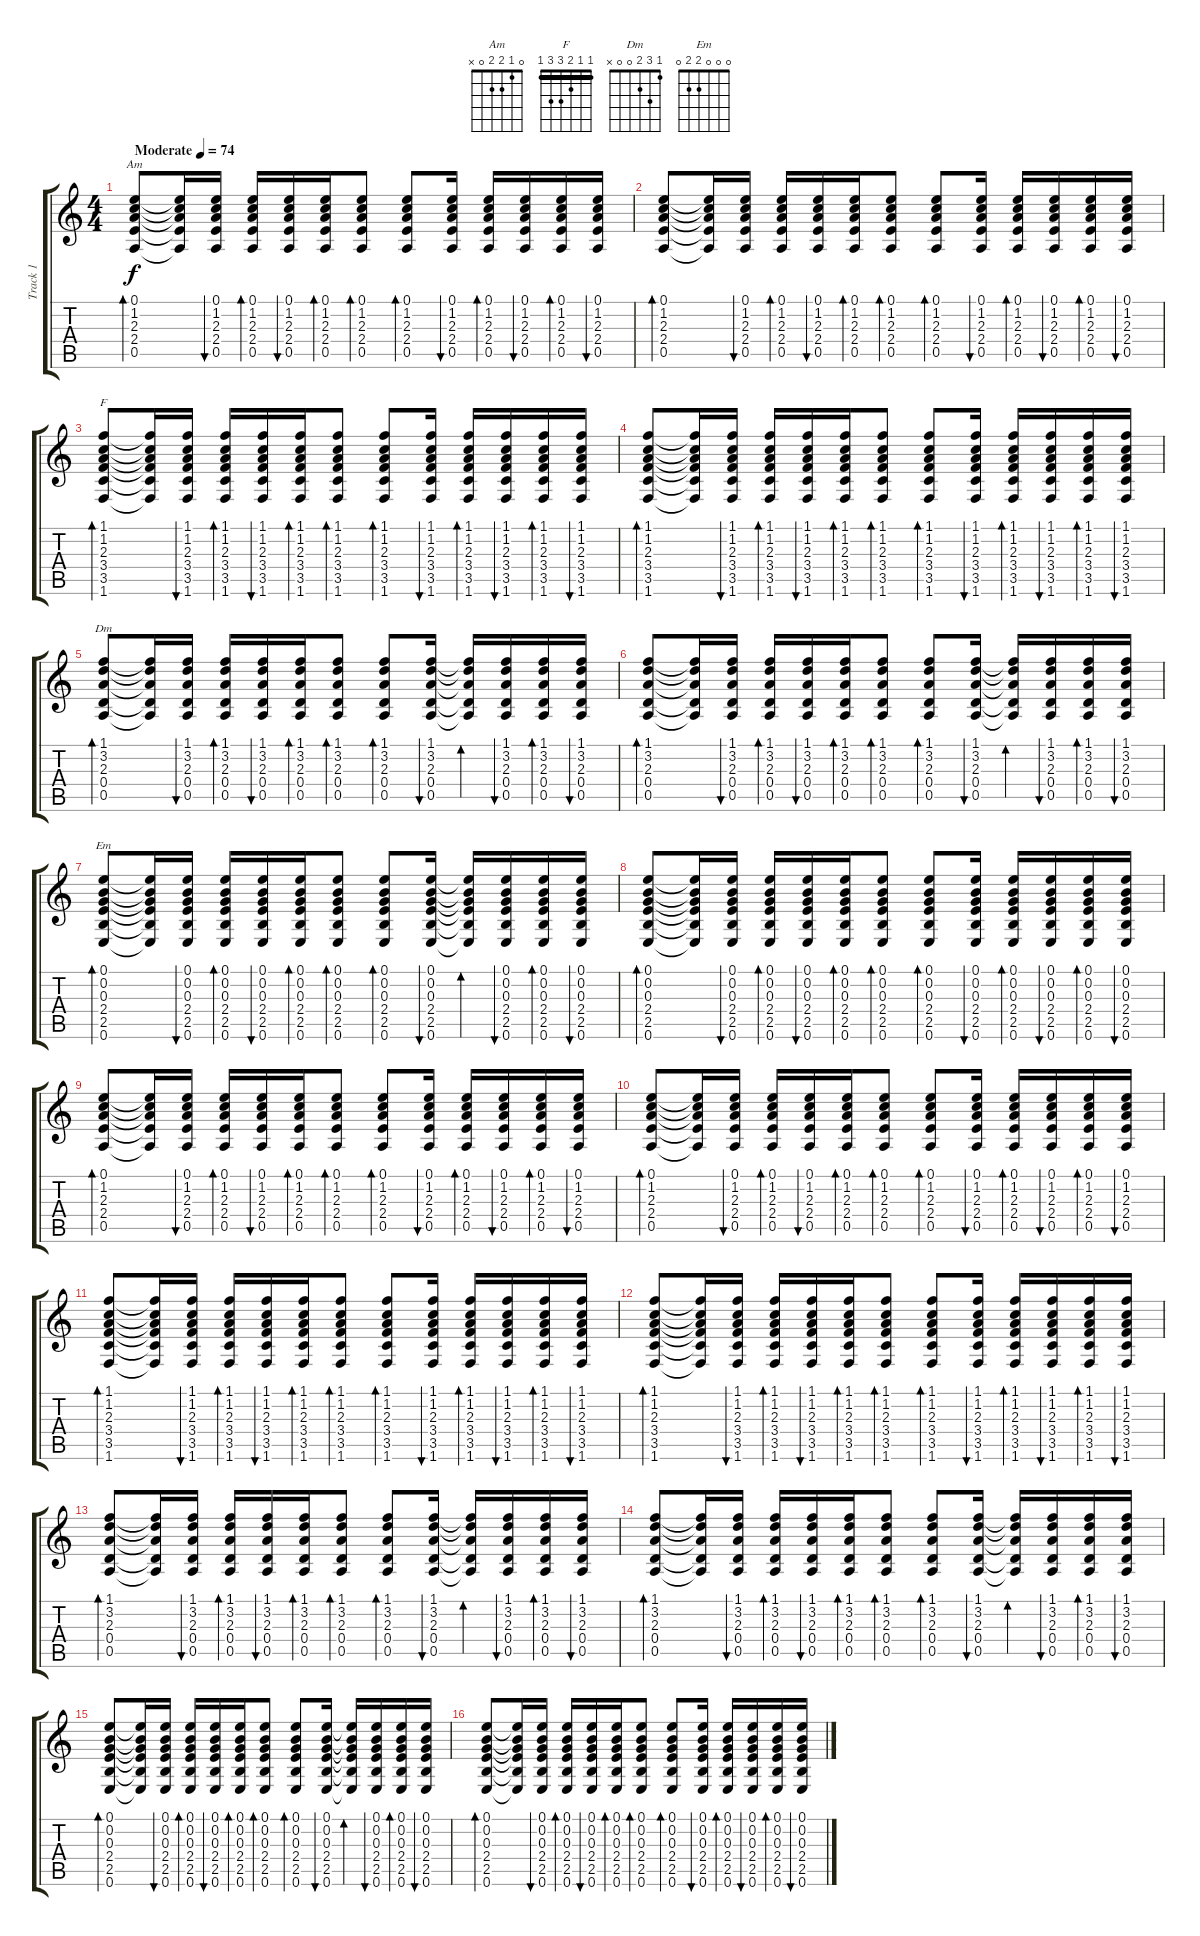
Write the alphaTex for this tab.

\track ("Track 1" "Track 1") {instrument electricguitarjazz}
\staff {score tabs}
\tuning (E4 B3 G3 D3 A2 E2) {hide}
\chord ("Am" 0 1 2 2 0 x)
\chord ("F" 1 1 2 3 3 1) {barre 1}
\chord ("Dm" 1 3 2 0 0 x)
\chord ("Em" 0 0 0 2 2 0)
\ts (4 4)
\tempo (74 "Moderate")
\clef g2
\ks c
(0.1 1.2 2.3 2.4 0.5).8{bd 60 ch "Am" dy f instrument electricguitarjazz} (0.1{t} 1.2{t} 2.3{t} 2.4{t} 0.5{t}).16 (0.1 1.2 2.3 2.4 0.5).16{bu 60} (0.1 1.2 2.3 2.4 0.5).16{bd 60} (0.1 1.2 2.3 2.4 0.5).16{bu 60} (0.1 1.2 2.3 2.4 0.5).16{bd 60} (0.1 1.2 2.3 2.4 0.5).8{bd 60} (0.1 1.2 2.3 2.4 0.5).8{bd 60} (0.1 1.2 2.3 2.4 0.5).16{bu 60} (0.1 1.2 2.3 2.4 0.5).16{bd 60} (0.1 1.2 2.3 2.4 0.5).16{bu 60} (0.1 1.2 2.3 2.4 0.5).16{bd 60} (0.1 1.2 2.3 2.4 0.5).16{bu 60} |
(0.1 1.2 2.3 2.4 0.5).8{bd 60} (0.1{t} 1.2{t} 2.3{t} 2.4{t} 0.5{t}).16 (0.1 1.2 2.3 2.4 0.5).16{bu 60} (0.1 1.2 2.3 2.4 0.5).16{bd 60} (0.1 1.2 2.3 2.4 0.5).16{bu 60} (0.1 1.2 2.3 2.4 0.5).16{bd 60} (0.1 1.2 2.3 2.4 0.5).8{bd 60} (0.1 1.2 2.3 2.4 0.5).8{bd 60} (0.1 1.2 2.3 2.4 0.5).16{bu 60} (0.1 1.2 2.3 2.4 0.5).16{bd 60} (0.1 1.2 2.3 2.4 0.5).16{bu 60} (0.1 1.2 2.3 2.4 0.5).16{bd 60} (0.1 1.2 2.3 2.4 0.5).16{bu 60} |
(1.1 1.2 2.3 3.4 3.5 1.6).8{bd 60 ch "F"} (1.1{t} 1.2{t} 2.3{t} 3.4{t} 3.5{t} 1.6{t}).16 (1.1 1.2 2.3 3.4 3.5 1.6).16{bu 60} (1.1 1.2 2.3 3.4 3.5 1.6).16{bd 60} (1.1 1.2 2.3 3.4 3.5 1.6).16{bu 60} (1.1 1.2 2.3 3.4 3.5 1.6).16{bd 60} (1.1 1.2 2.3 3.4 3.5 1.6).8{bd 60} (1.1 1.2 2.3 3.4 3.5 1.6).8{bd 60} (1.1 1.2 2.3 3.4 3.5 1.6).16{bu 60} (1.1 1.2 2.3 3.4 3.5 1.6).16{bd 60} (1.1 1.2 2.3 3.4 3.5 1.6).16{bu 60} (1.1 1.2 2.3 3.4 3.5 1.6).16{bd 60} (1.1 1.2 2.3 3.4 3.5 1.6).16{bu 60} |
(1.1 1.2 2.3 3.4 3.5 1.6).8{bd 60} (1.1{t} 1.2{t} 2.3{t} 3.4{t} 3.5{t} 1.6{t}).16 (1.1 1.2 2.3 3.4 3.5 1.6).16{bu 60} (1.1 1.2 2.3 3.4 3.5 1.6).16{bd 60} (1.1 1.2 2.3 3.4 3.5 1.6).16{bu 60} (1.1 1.2 2.3 3.4 3.5 1.6).16{bd 60} (1.1 1.2 2.3 3.4 3.5 1.6).8{bd 60} (1.1 1.2 2.3 3.4 3.5 1.6).8{bd 60} (1.1 1.2 2.3 3.4 3.5 1.6).16{bu 60} (1.1 1.2 2.3 3.4 3.5 1.6).16{bd 60} (1.1 1.2 2.3 3.4 3.5 1.6).16{bu 60} (1.1 1.2 2.3 3.4 3.5 1.6).16{bd 60} (1.1 1.2 2.3 3.4 3.5 1.6).16{bu 60} |
(1.1 3.2 2.3 0.4 0.5).8{bd 60 ch "Dm"} (1.1{t} 3.2{t} 2.3{t} 0.4{t} 0.5{t}).16 (1.1 3.2 2.3 0.4 0.5).16{bu 60} (1.1 3.2 2.3 0.4 0.5).16{bd 60} (1.1 3.2 2.3 0.4 0.5).16{bu 60} (1.1 3.2 2.3 0.4 0.5).16{bd 60} (1.1 3.2 2.3 0.4 0.5).8{bd 60} (1.1 3.2 2.3 0.4 0.5).8{bd 60} (1.1 3.2 2.3 0.4 0.5).16{bu 60} (1.1{t} 3.2{t} 2.3{t} 0.4{t} 0.5{t}).16{bd 60} (1.1 3.2 2.3 0.4 0.5).16{bu 60} (1.1 3.2 2.3 0.4 0.5).16{bd 60} (1.1 3.2 2.3 0.4 0.5).16{bu 60} |
(1.1 3.2 2.3 0.4 0.5).8{bd 60} (1.1{t} 3.2{t} 2.3{t} 0.4{t} 0.5{t}).16 (1.1 3.2 2.3 0.4 0.5).16{bu 60} (1.1 3.2 2.3 0.4 0.5).16{bd 60} (1.1 3.2 2.3 0.4 0.5).16{bu 60} (1.1 3.2 2.3 0.4 0.5).16{bd 60} (1.1 3.2 2.3 0.4 0.5).8{bd 60} (1.1 3.2 2.3 0.4 0.5).8{bd 60} (1.1 3.2 2.3 0.4 0.5).16{bu 60} (1.1{t} 3.2{t} 2.3{t} 0.4{t} 0.5{t}).16{bd 60} (1.1 3.2 2.3 0.4 0.5).16{bu 60} (1.1 3.2 2.3 0.4 0.5).16{bd 60} (1.1 3.2 2.3 0.4 0.5).16{bu 60} |
(0.1 0.2 0.3 2.4 2.5 0.6).8{bd 60 ch "Em"} (0.1{t} 0.2{t} 0.3{t} 2.4{t} 2.5{t} 0.6{t}).16 (0.1 0.2 0.3 2.4 2.5 0.6).16{bu 60} (0.1 0.2 0.3 2.4 2.5 0.6).16{bd 60} (0.1 0.2 0.3 2.4 2.5 0.6).16{bu 60} (0.1 0.2 0.3 2.4 2.5 0.6).16{bd 60} (0.1 0.2 0.3 2.4 2.5 0.6).8{bd 60} (0.1 0.2 0.3 2.4 2.5 0.6).8{bd 60} (0.1 0.2 0.3 2.4 2.5 0.6).16{bu 60} (0.1{t} 0.2{t} 0.3{t} 2.4{t} 2.5{t} 0.6{t}).16{bd 60} (0.1 0.2 0.3 2.4 2.5 0.6).16{bu 60} (0.1 0.2 0.3 2.4 2.5 0.6).16{bd 60} (0.1 0.2 0.3 2.4 2.5 0.6).16{bu 60} |
(0.1 0.2 0.3 2.4 2.5 0.6).8{bd 60} (0.1{t} 0.2{t} 0.3{t} 2.4{t} 2.5{t} 0.6{t}).16 (0.1 0.2 0.3 2.4 2.5 0.6).16{bu 60} (0.1 0.2 0.3 2.4 2.5 0.6).16{bd 60} (0.1 0.2 0.3 2.4 2.5 0.6).16{bu 60} (0.1 0.2 0.3 2.4 2.5 0.6).16{bd 60} (0.1 0.2 0.3 2.4 2.5 0.6).8{bd 60} (0.1 0.2 0.3 2.4 2.5 0.6).8{bd 60} (0.1 0.2 0.3 2.4 2.5 0.6).16{bu 60} (0.1 0.2 0.3 2.4 2.5 0.6).16{bd 60} (0.1 0.2 0.3 2.4 2.5 0.6).16{bu 60} (0.1 0.2 0.3 2.4 2.5 0.6).16{bd 60} (0.1 0.2 0.3 2.4 2.5 0.6).16{bu 60} |
(0.1 1.2 2.3 2.4 0.5).8{bd 60} (0.1{t} 1.2{t} 2.3{t} 2.4{t} 0.5{t}).16 (0.1 1.2 2.3 2.4 0.5).16{bu 60} (0.1 1.2 2.3 2.4 0.5).16{bd 60} (0.1 1.2 2.3 2.4 0.5).16{bu 60} (0.1 1.2 2.3 2.4 0.5).16{bd 60} (0.1 1.2 2.3 2.4 0.5).8{bd 60} (0.1 1.2 2.3 2.4 0.5).8{bd 60} (0.1 1.2 2.3 2.4 0.5).16{bu 60} (0.1 1.2 2.3 2.4 0.5).16{bd 60} (0.1 1.2 2.3 2.4 0.5).16{bu 60} (0.1 1.2 2.3 2.4 0.5).16{bd 60} (0.1 1.2 2.3 2.4 0.5).16{bu 60} |
(0.1 1.2 2.3 2.4 0.5).8{bd 60} (0.1{t} 1.2{t} 2.3{t} 2.4{t} 0.5{t}).16 (0.1 1.2 2.3 2.4 0.5).16{bu 60} (0.1 1.2 2.3 2.4 0.5).16{bd 60} (0.1 1.2 2.3 2.4 0.5).16{bu 60} (0.1 1.2 2.3 2.4 0.5).16{bd 60} (0.1 1.2 2.3 2.4 0.5).8{bd 60} (0.1 1.2 2.3 2.4 0.5).8{bd 60} (0.1 1.2 2.3 2.4 0.5).16{bu 60} (0.1 1.2 2.3 2.4 0.5).16{bd 60} (0.1 1.2 2.3 2.4 0.5).16{bu 60} (0.1 1.2 2.3 2.4 0.5).16{bd 60} (0.1 1.2 2.3 2.4 0.5).16{bu 60} |
(1.1 1.2 2.3 3.4 3.5 1.6).8{bd 60} (1.1{t} 1.2{t} 2.3{t} 3.4{t} 3.5{t} 1.6{t}).16 (1.1 1.2 2.3 3.4 3.5 1.6).16{bu 60} (1.1 1.2 2.3 3.4 3.5 1.6).16{bd 60} (1.1 1.2 2.3 3.4 3.5 1.6).16{bu 60} (1.1 1.2 2.3 3.4 3.5 1.6).16{bd 60} (1.1 1.2 2.3 3.4 3.5 1.6).8{bd 60} (1.1 1.2 2.3 3.4 3.5 1.6).8{bd 60} (1.1 1.2 2.3 3.4 3.5 1.6).16{bu 60} (1.1 1.2 2.3 3.4 3.5 1.6).16{bd 60} (1.1 1.2 2.3 3.4 3.5 1.6).16{bu 60} (1.1 1.2 2.3 3.4 3.5 1.6).16{bd 60} (1.1 1.2 2.3 3.4 3.5 1.6).16{bu 60} |
(1.1 1.2 2.3 3.4 3.5 1.6).8{bd 60} (1.1{t} 1.2{t} 2.3{t} 3.4{t} 3.5{t} 1.6{t}).16 (1.1 1.2 2.3 3.4 3.5 1.6).16{bu 60} (1.1 1.2 2.3 3.4 3.5 1.6).16{bd 60} (1.1 1.2 2.3 3.4 3.5 1.6).16{bu 60} (1.1 1.2 2.3 3.4 3.5 1.6).16{bd 60} (1.1 1.2 2.3 3.4 3.5 1.6).8{bd 60} (1.1 1.2 2.3 3.4 3.5 1.6).8{bd 60} (1.1 1.2 2.3 3.4 3.5 1.6).16{bu 60} (1.1 1.2 2.3 3.4 3.5 1.6).16{bd 60} (1.1 1.2 2.3 3.4 3.5 1.6).16{bu 60} (1.1 1.2 2.3 3.4 3.5 1.6).16{bd 60} (1.1 1.2 2.3 3.4 3.5 1.6).16{bu 60} |
(1.1 3.2 2.3 0.4 0.5).8{bd 60} (1.1{t} 3.2{t} 2.3{t} 0.4{t} 0.5{t}).16 (1.1 3.2 2.3 0.4 0.5).16{bu 60} (1.1 3.2 2.3 0.4 0.5).16{bd 60} (1.1 3.2 2.3 0.4 0.5).16{bu 60} (1.1 3.2 2.3 0.4 0.5).16{bd 60} (1.1 3.2 2.3 0.4 0.5).8{bd 60} (1.1 3.2 2.3 0.4 0.5).8{bd 60} (1.1 3.2 2.3 0.4 0.5).16{bu 60} (1.1{t} 3.2{t} 2.3{t} 0.4{t} 0.5{t}).16{bd 60} (1.1 3.2 2.3 0.4 0.5).16{bu 60} (1.1 3.2 2.3 0.4 0.5).16{bd 60} (1.1 3.2 2.3 0.4 0.5).16{bu 60} |
(1.1 3.2 2.3 0.4 0.5).8{bd 60} (1.1{t} 3.2{t} 2.3{t} 0.4{t} 0.5{t}).16 (1.1 3.2 2.3 0.4 0.5).16{bu 60} (1.1 3.2 2.3 0.4 0.5).16{bd 60} (1.1 3.2 2.3 0.4 0.5).16{bu 60} (1.1 3.2 2.3 0.4 0.5).16{bd 60} (1.1 3.2 2.3 0.4 0.5).8{bd 60} (1.1 3.2 2.3 0.4 0.5).8{bd 60} (1.1 3.2 2.3 0.4 0.5).16{bu 60} (1.1{t} 3.2{t} 2.3{t} 0.4{t} 0.5{t}).16{bd 60} (1.1 3.2 2.3 0.4 0.5).16{bu 60} (1.1 3.2 2.3 0.4 0.5).16{bd 60} (1.1 3.2 2.3 0.4 0.5).16{bu 60} |
(0.1 0.2 0.3 2.4 2.5 0.6).8{bd 60} (0.1{t} 0.2{t} 0.3{t} 2.4{t} 2.5{t} 0.6{t}).16 (0.1 0.2 0.3 2.4 2.5 0.6).16{bu 60} (0.1 0.2 0.3 2.4 2.5 0.6).16{bd 60} (0.1 0.2 0.3 2.4 2.5 0.6).16{bu 60} (0.1 0.2 0.3 2.4 2.5 0.6).16{bd 60} (0.1 0.2 0.3 2.4 2.5 0.6).8{bd 60} (0.1 0.2 0.3 2.4 2.5 0.6).8{bd 60} (0.1 0.2 0.3 2.4 2.5 0.6).16{bu 60} (0.1{t} 0.2{t} 0.3{t} 2.4{t} 2.5{t} 0.6{t}).16{bd 60} (0.1 0.2 0.3 2.4 2.5 0.6).16{bu 60} (0.1 0.2 0.3 2.4 2.5 0.6).16{bd 60} (0.1 0.2 0.3 2.4 2.5 0.6).16{bu 60} |
(0.1 0.2 0.3 2.4 2.5 0.6).8{bd 60} (0.1{t} 0.2{t} 0.3{t} 2.4{t} 2.5{t} 0.6{t}).16 (0.1 0.2 0.3 2.4 2.5 0.6).16{bu 60} (0.1 0.2 0.3 2.4 2.5 0.6).16{bd 60} (0.1 0.2 0.3 2.4 2.5 0.6).16{bu 60} (0.1 0.2 0.3 2.4 2.5 0.6).16{bd 60} (0.1 0.2 0.3 2.4 2.5 0.6).8{bd 60} (0.1 0.2 0.3 2.4 2.5 0.6).8{bd 60} (0.1 0.2 0.3 2.4 2.5 0.6).16{bu 60} (0.1 0.2 0.3 2.4 2.5 0.6).16{bd 60} (0.1 0.2 0.3 2.4 2.5 0.6).16{bu 60} (0.1 0.2 0.3 2.4 2.5 0.6).16{bd 60} (0.1 0.2 0.3 2.4 2.5 0.6).16{bu 60}
